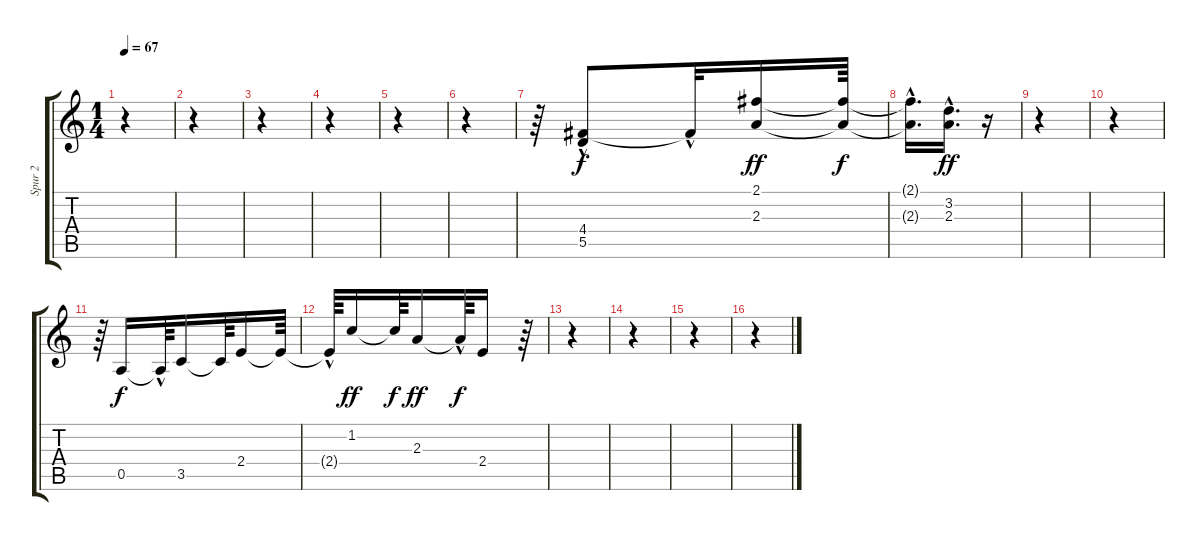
\track ("Spur 2" "Spur 2") {instrument acousticguitarnylon}
\staff {score tabs}
\tuning (E4 B3 G3 D3 A2 E2) {hide}
\ts (1 4)
\tempo 67
\clef g2
\ks c
r.4{dy f} |
r.4 |
r.4 |
r.4 |
r.4 |
r.4 |
r.64 (4.4 5.5{hac}).8 4.4{hac t}.32 (2.1 2.3).16{dy ff} (2.1{t} 2.3{t}).64{dy f} |
(2.1{hac t} 2.3{hac t}).16{d} (3.2{hac} 2.3).16{d dy ff} r.16 |
r.4 |
r.4 |
r.64 0.5.16{dy f} 0.5{hac t}.64 3.5.16 3.5{t}.64 2.4.16 2.4{t}.64 |
2.4{hac t}.64 1.2.16{dy ff} 1.2{t}.64{dy f} 2.3.16{dy ff} 2.3{hac t}.64{dy f} 2.4.16 r.64 |
r.4 |
r.4 |
r.4 |
r.4
